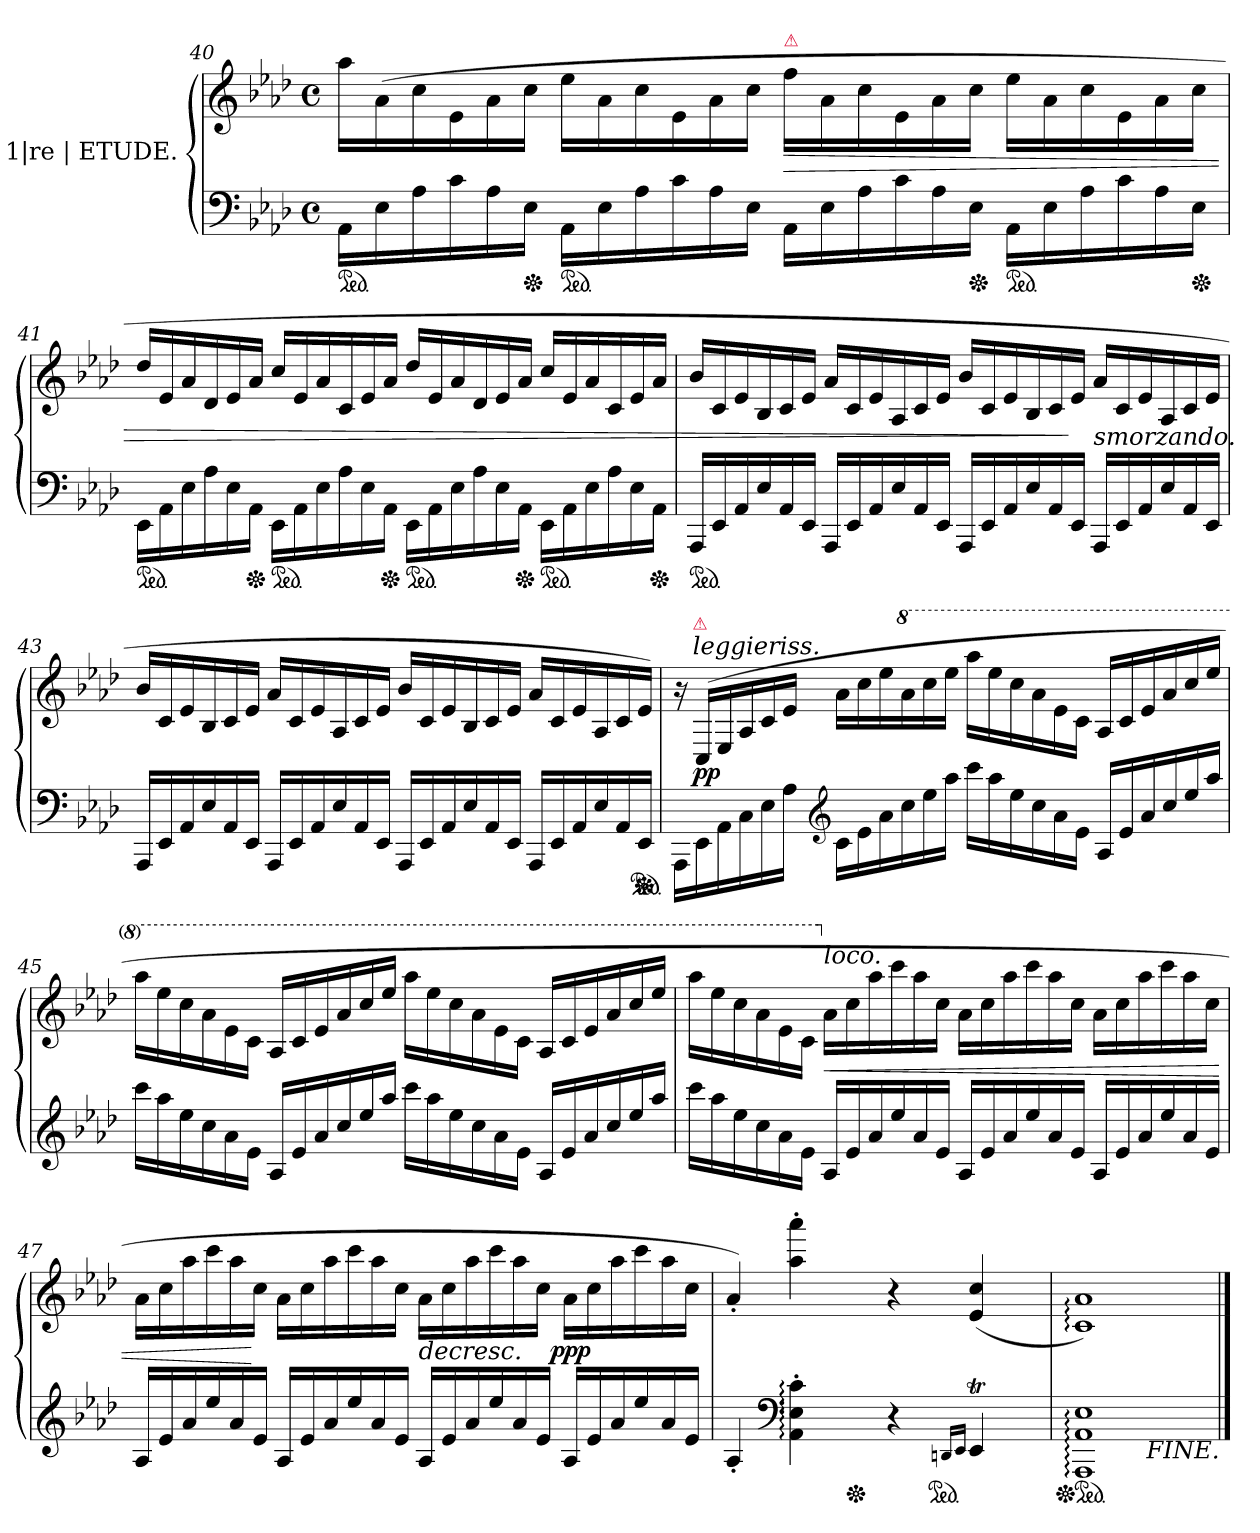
**kern	**kern	**dynam
*part1	*part1	*part1
*staff2	*staff1	*staff1/2
*I"1|re | ETUDE.	*	*
*clefF4	*clefG2	*
*k[b-e-a-d-]	*k[b-e-a-d-]	*
*A-:	*A-:	*
*M4/4	*M4/4	*
*met(c)	*met(c)	*
*Xtuplet	*Xtuplet	*
*ped	*	*
=40	=40	=40
24AA-!\LL	24aa-\LL	.
24E-!	(>24a-!	.
24A-!	24cc!	.
24c!	24e-!	.
24A-!	24a-!	.
*Xped	*	*
24E-!JJ	24cc!JJ	.
*ped	*	*
24AA-!\LL	24ee-\LL	.
24E-!	24a-!	.
24A-!	24cc!	.
24c!	24e-!	.
24A-!	24a-!	.
24E-!JJ	24cc!JJ	.
!	!LO:TX:a:color=crimson:t=⚠	!
24AA-!\LL	24ff\LL	>
24E-!	24a-!	.
24A-!	24cc!	.
24c!	24e-!	.
24A-!	24a-!	.
*Xped	*	*
24E-!JJ	24cc!JJ	.
*ped	*	*
24AA-!\LL	24ee-\LL	.
24E-!	24a-!	.
24A-!	24cc!	.
24c!	24e-!	.
24A-!	24a-!	.
*Xped	*	*
24E-!JJ	24cc!JJ	.
=41	=41	=41
*ped	*	*
24EE-\LL	24dd-LL	.
24AA-!	24e-!	.
24E-!	24a-!	.
24A-!	24d-!	.
24E-!	24e-!	.
*Xped	*	*
24AA-!JJ	24a-!JJ	.
*ped	*	*
24EE-!\LL	24ccLL	.
24AA-!	24e-!	.
24E-!	24a-!	.
24A-!	24c!	.
24E-!	24e-!	.
*Xped	*	*
24AA-!JJ	24a-!JJ	.
*ped	*	*
24EE-!\LL	24dd-LL	.
24AA-!	24e-!	.
24E-!	24a-!	.
24A-!	24d-!	.
24E-!	24e-!	.
*Xped	*	*
24AA-!JJ	24a-!JJ	.
*ped	*	*
24EE-!\LL	24ccLL	.
24AA-!	24e-!	.
24E-!	24a-!	.
24A-!	24c!	.
24E-!	24e-!	.
*Xped	*	*
24AA-!JJ	24a-!JJ	.
=42	=42	=42
*ped	*	*
24AAA-LL	24b-LL	.
24EE-!	24c!	.
24AA-!	24e-!	.
24E-!	24B-	.
24AA-!	24c!	.
24EE-!JJ	24e-!JJ	.
24AAA-LL	24a-LL	.
24EE-!	24c!	.
24AA-!	24e-!	.
24E-!	24A-	.
24AA-!	24c!	.
24EE-!JJ	24e-!JJ	.
24AAA-LL	24b-LL	.
24EE-!	24c!	.
24AA-!	24e-!	.
24E-!	24B-	.
24AA-!	24c!	.
24EE-!JJ	24e-!JJ	]
!	!LO:TX:b:i:t=smorzando.	!
24AAA-LL	24a-LL	.
24EE-!	24c!	.
24AA-!	24e-!	.
24E-!	24A-	.
24AA-!	24c!	.
24EE-!JJ	24e-!JJ	.
=43	=43	=43
24AAA-LL	24b-LL	.
24EE-!	24c!	.
24AA-!	24e-!	.
24E-!	24B-	.
24AA-!	24c!	.
24EE-!JJ	24e-!JJ	.
24AAA-LL	24a-LL	.
24EE-!	24c!	.
24AA-!	24e-!	.
24E-!	24A-	.
24AA-!	24c!	.
24EE-!JJ	24e-!JJ	.
24AAA-LL	24b-LL	.
24EE-!	24c!	.
24AA-!	24e-!	.
24E-!	24B-	.
24AA-!	24c!	.
24EE-!JJ	24e-!JJ	.
24AAA-LL	24a-LL	.
24EE-!	24c!	.
24AA-!	24e-!	.
24E-!	24A-	.
24AA-!	24c!	.
*Xped	*	*
24EE-!JJ	24e-!JJ)	.
*ped	*	*
=44	=44	=44
24AAA-!\LL	24r	.
!	!LO:TX:a:i:t=leggieriss.	!
!	!LO:TX:a:color=crimson:t=⚠	!
24EE-!	(>24C!/LL	pp
24AA-!	24E-!/	.
24C!	24A-!/	.
24E-!	24c!\	.
24A-!JJ	24e-!\JJ	.
*clefG2	*	*
24c!\LL	24a-!\LL	.
24e-!	24cc!	.
24a-!	24ee-!	.
*	*8va	*
24cc!	24aa-!	.
24ee-!	24ccc!	.
24aa-!JJ	24eee-!JJ	.
24ccc\LL	24aaa-\LL	.
24aa-!	24eee-!	.
24ee-!	24ccc!	.
24cc!	24aa-!	.
24a-!	24ee-!	.
24e-!JJ	24cc!JJ	.
24A-LL	24a-LL	.
24e-!	24cc!	.
24a-!	24ee-!	.
24cc!	24aa-!	.
24ee-!	24ccc!	.
24aa-!JJ	24eee-!JJ	.
=45	=45	=45
24ccc\LL	24aaa-\LL	.
24aa-!	24eee-!	.
24ee-!	24ccc!	.
24cc!	24aa-!	.
24a-!	24ee-!	.
24e-!JJ	24cc!JJ	.
24A-LL	24a-LL	.
24e-!	24cc!	.
24a-!	24ee-!	.
24cc!	24aa-!	.
24ee-!	24ccc!	.
24aa-!JJ	24eee-!JJ	.
24ccc\LL	24aaa-\LL	.
24aa-!	24eee-!	.
24ee-!	24ccc!	.
24cc!	24aa-!	.
24a-!	24ee-!	.
24e-!JJ	24cc!JJ	.
24A-LL	24a-LL	.
24e-!	24cc!	.
24a-!	24ee-!	.
24cc!	24aa-!	.
24ee-!	24ccc!	.
24aa-!JJ	24eee-!JJ	.
=46	=46	=46
24ccc\LL	24aaa-\LL	.
24aa-!	24eee-!	.
24ee-!	24ccc!	.
24cc!	24aa-!	.
24a-!	24ee-!	.
24e-!JJ	24cc!JJ	.
*	*X8va	*
!	!LO:TX:a:i:t=loco.	!
24A-!LL	24a-!\LL	<
24e-!	24cc!	.
24a-!	24aa-!	.
24ee-!	24ccc!	.
24a-!	24aa-!	.
24e-!JJ	24cc!JJ	.
24A-!LL	24a-!\LL	.
24e-!	24cc!	.
24a-!	24aa-!	.
24ee-!	24ccc!	.
24a-!	24aa-!	.
24e-!JJ	24cc!JJ	.
24A-!LL	24a-!\LL	.
24e-!	24cc!	.
24a-!	24aa-!	.
24ee-!	24ccc!	.
24a-!	24aa-!	.
24e-!JJ	24cc!JJ	.
=47	=47	=47
*	*^	*
24A-!LL	24a-!\LL	3%2ryy	.
24e-!	24cc!	.	.
24a-!	24aa-!	.	.
24ee-!	24ccc!	.	.
24a-!	24aa-!	.	.
24e-!JJ	24cc!JJ	.	[
24A-!LL	24a-!\LL	.	.
24e-!	24cc!	.	.
24a-!	24aa-!	.	.
24ee-!	24ccc!	.	.
24a-!	24aa-!	.	.
24e-!JJ	24cc!JJ	.	.
24A-!LL	24a-!\LL	.	>
24e-!	24cc!	.	.
24a-!	24aa-!	.	.
24ee-!	24ccc!	.	.
24a-!	24aa-!	24.ryy	.
24e-!JJ	24cc!JJ	.	.
.	.	6ryy	ppp
24A-!LL	24a-!\LL	.	.
24e-!	24cc!	.	.
24a-!	24aa-!	.	.
24ee-!	24ccc!	.	.
.	.	12ryy	.
24a-!	24aa-!	.	.
24e-!JJ	24cc!JJ	.	]
.	.	48ryy	.
=48	=48	=48	=48
*	*	*^	*
4A-'	4a-')	4.ryy	2ryy	.
*clefF4	*	*	*	*
4AA-:' 4E-:' 4c:'	4aa-' 4aaa-'	.	.	.
*Xped	*	*	*	*
.	.	2ryy	.	.
4r	4r	.	8ryy	.
*ped	*	*	*	*
.	.	.	4.ryy	.
16qqDDn/LL	.	.	.	.
16qqEE-/JJ	.	.	.	.
4EE-T	(>4e- 4cc	.	.	.
.	.	8ryy	.	.
*	*v	*v	*v	*
=49	=49	=49
*Xped	*	*
*ped	*	*
1AAA-: 1AA-: 1E-:	1c: 1a-:)	.
!LO:TX:b:i:t=FINE.	!	!
==	==	==
*-	*-	*-
